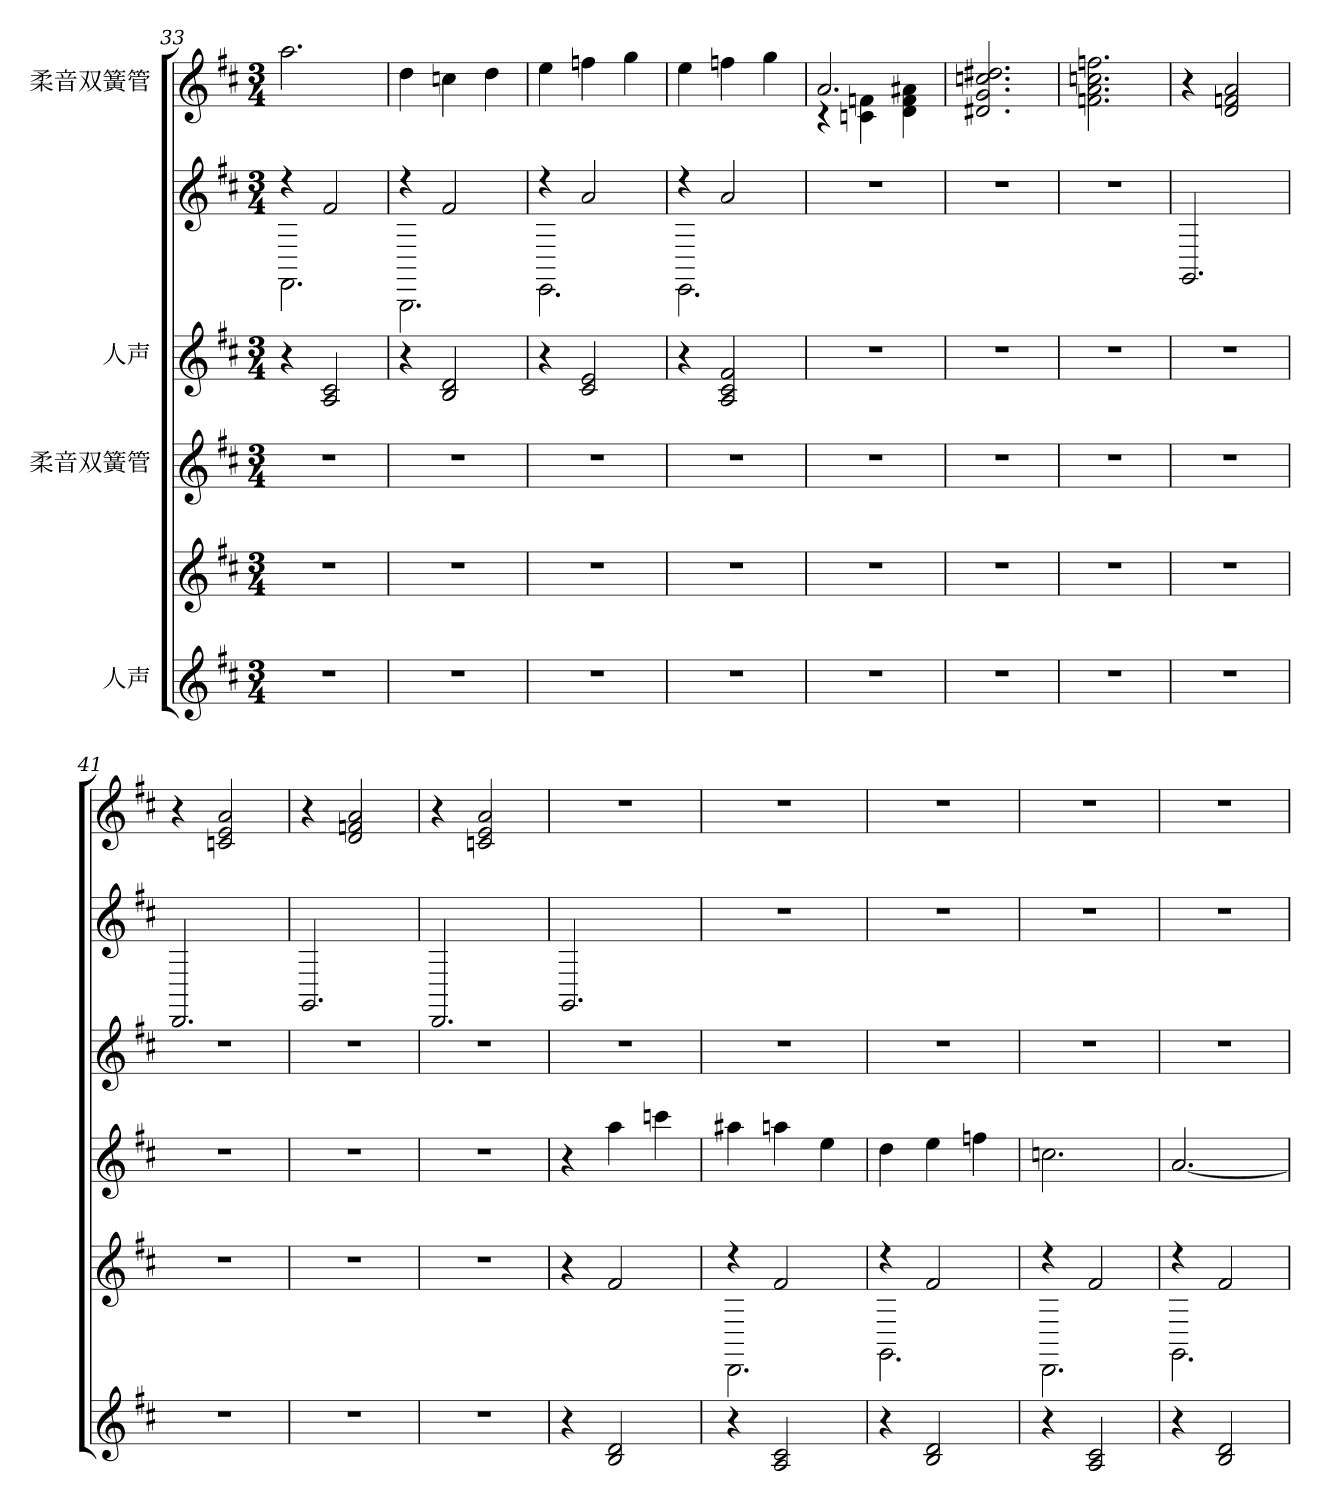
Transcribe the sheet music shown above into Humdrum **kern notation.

**kern	**kern	**kern	**kern	**kern	**kern
*part4	*part4	*part3	*part2	*part2	*part1
*staff6	*staff5	*staff4	*staff3	*staff2	*staff1
*I"人声	*	*I"柔音双簧管	*I"人声	*	*I"柔音双簧管
*clefG2	*clefG2	*clefG2	*clefG2	*clefG2	*clefG2
*	*	*ITrd2c3	*	*	*ITrd2c3
*k[f#c#]	*k[f#c#]	*k[f#c#g#d#a#]	*k[f#c#]	*k[f#c#]	*k[f#c#g#d#a#]
*M3/4	*M3/4	*M3/4	*M3/4	*M3/4	*M3/4
=33	=33	=33	=33	=33	=33
*	*	*	*	*^	*
2.r	2.r	2.r	4r	4r	2.FF#\	2.ff#\
.	.	.	2A/ 2c#/	2f#/	.	.
=34	=34	=34	=34	=34	=34	=34
2.r	2.r	2.r	4r	4r	2.BBB\	4b\
.	.	.	2B/ 2d/	2f#/	.	4an\
.	.	.	.	.	.	4b\
!!LO:PB:g=z
=35	=35	=35	=35	=35	=35	=35
2.r	2.r	2.r	4r	4r	2.EE\	4cc#\
.	.	.	2c#/ 2e/	2a/	.	4ddn\
.	.	.	.	.	.	4ee\
=36	=36	=36	=36	=36	=36	=36
2.r	2.r	2.r	4r	4r	2.EE\	4cc#\
.	.	.	2A/ 2c#/ 2f#/	2a/	.	4ddn\
.	.	.	.	.	.	4ee\
*	*	*	*	*v	*v	*
=37	=37	=37	=37	=37	=37
*	*	*	*	*	*^
2.r	2.r	2.r	2.r	2.r	2.f#/	4r
.	.	.	.	.	.	4An\ 4dn\
.	.	.	.	.	.	4B\ 4d\ 4f##X\
*	*	*	*	*	*v	*v
=38	=38	=38	=38	=38	=38
2.r	2.r	2.r	2.r	2.r	2.B#X/ 2.e/ 2.an/ 2.b#X/
=39	=39	=39	=39	=39	=39
2.r	2.r	2.r	2.r	2.r	2.dn\ 2.f#\ 2.an\ 2.ddn\
=40	=40	=40	=40	=40	=40
2.r	2.r	2.r	2.r	2.GG/	4r
.	.	.	.	.	2B/ 2dn/ 2f#/
=41	=41	=41	=41	=41	=41
2.r	2.r	2.r	2.r	2.DD/	4r
.	.	.	.	.	2An/ 2c#/ 2f#/
=42	=42	=42	=42	=42	=42
2.r	2.r	2.r	2.r	2.GG/	4r
.	.	.	.	.	2B/ 2dn/ 2f#/
=43	=43	=43	=43	=43	=43
2.r	2.r	2.r	2.r	2.DD/	4r
.	.	.	.	.	2An/ 2c#/ 2f#/
!!LO:LB:g=z
=44	=44	=44	=44	=44	=44
4r	4r	4r	2.r	2.GG/	2.r
2B/ 2d/	2f#/	4ff#\	.	.	.
.	.	4aan\	.	.	.
=45	=45	=45	=45	=45	=45
*	*^	*	*	*	*
4r	4r	2.DD\	4ff##X\	2.r	2.r	2.r
2A/ 2c#/	2f#/	.	4ff#X\	.	.	.
.	.	.	4cc#\	.	.	.
=46	=46	=46	=46	=46	=46	=46
4r	4r	2.GG\	4b\	2.r	2.r	2.r
2B/ 2d/	2f#/	.	4cc#\	.	.	.
.	.	.	4ddn\	.	.	.
=47	=47	=47	=47	=47	=47	=47
4r	4r	2.DD\	2.an\	2.r	2.r	2.r
2A/ 2c#/	2f#/	.	.	.	.	.
=48	=48	=48	=48	=48	=48	=48
4r	4r	2.GG\	[2.f#/	2.r	2.r	2.r
2B/ 2d/	2f#/	.	.	.	.	.
*	*v	*v	*	*	*	*
=	=	=	=	=	=
*-	*-	*-	*-	*-	*-
